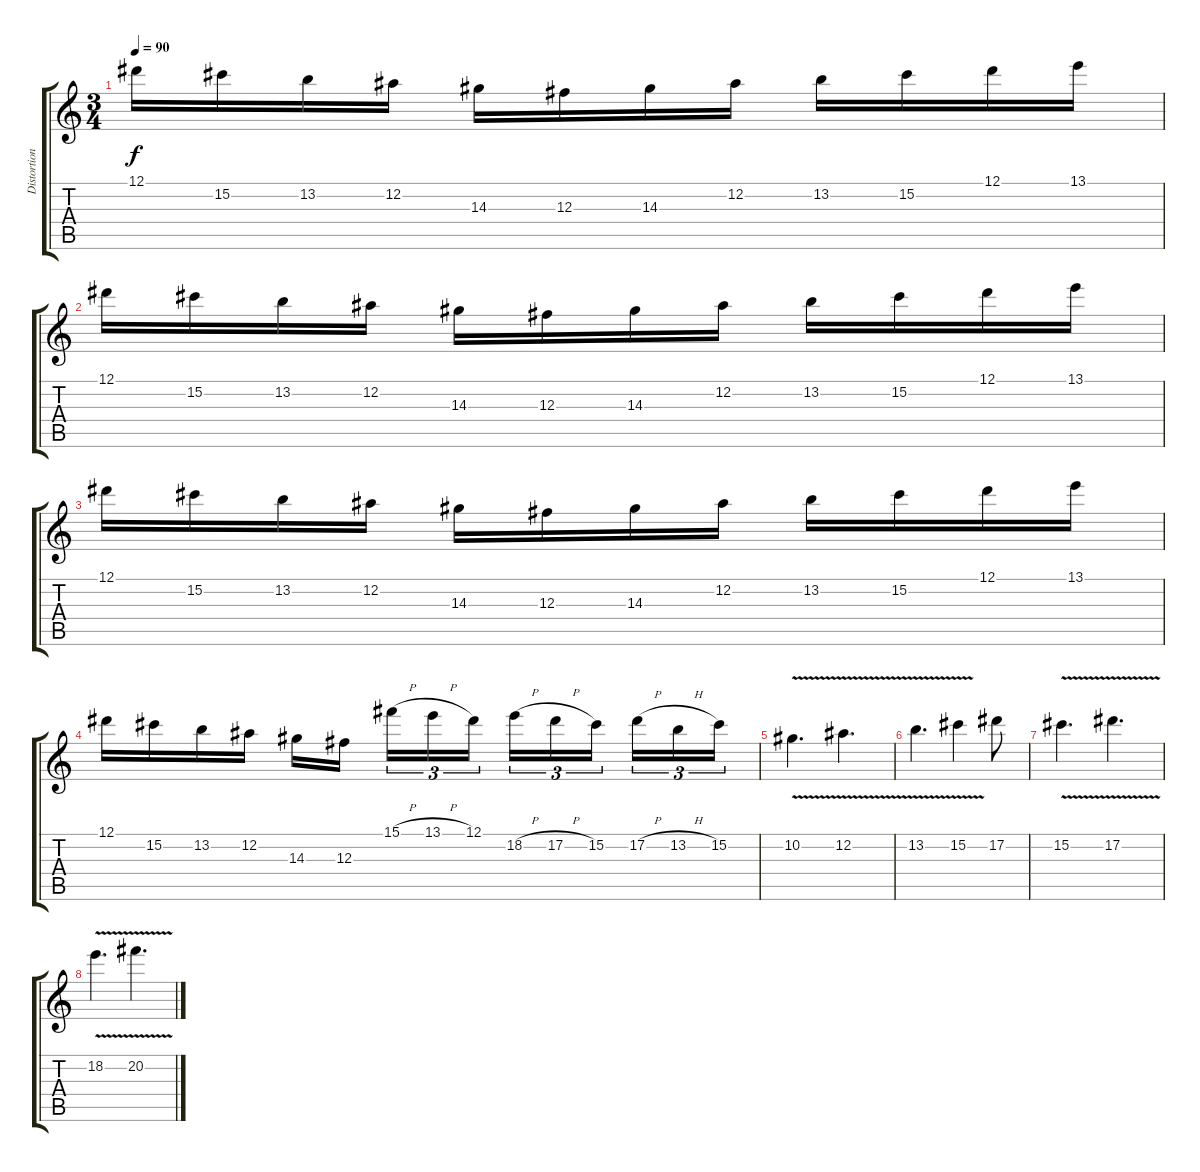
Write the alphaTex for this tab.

\track ("Distortion Lead Guitar" "Distortion") {instrument distortionguitar}
\staff {score tabs}
\tuning (Eb4 Bb3 Gb3 Db3 Ab2 Eb2) {hide}
\ts (3 4)
\tempo 90
\clef g2
\ks c
12.1.16{dy f} 15.2.16 13.2.16 12.2.16 14.3.16 12.3.16 14.3.16 12.2.16 13.2.16 15.2.16 12.1.16 13.1.16 |
12.1.16 15.2.16 13.2.16 12.2.16 14.3.16 12.3.16 14.3.16 12.2.16 13.2.16 15.2.16 12.1.16 13.1.16 |
12.1.16 15.2.16 13.2.16 12.2.16 14.3.16 12.3.16 14.3.16 12.2.16 13.2.16 15.2.16 12.1.16 13.1.16 |
12.1.16 15.2.16 13.2.16 12.2.16 14.3.16 12.3.16{beam splitsecondary} 15.1{h}.16{tu (3 2)} 13.1{h}.16{tu (3 2)} 12.1.16{tu (3 2)} 18.2{h}.16{tu (3 2)} 17.2{h}.16{tu (3 2)} 15.2.16{tu (3 2) beam splitsecondary} 17.2{h}.16{tu (3 2)} 13.2{h}.16{tu (3 2)} 15.2.16{tu (3 2)} |
10.2{v}.4{d} 12.2{v}.4{d} |
13.2{v}.4{d volume 12} 15.2{v}.4{volume 11} 17.2.8 |
15.2{v}.4{d volume 10} 17.2{v}.4{d volume 9} |
18.2{v}.4{d volume 8} 20.2{v}.4{d volume 7}
